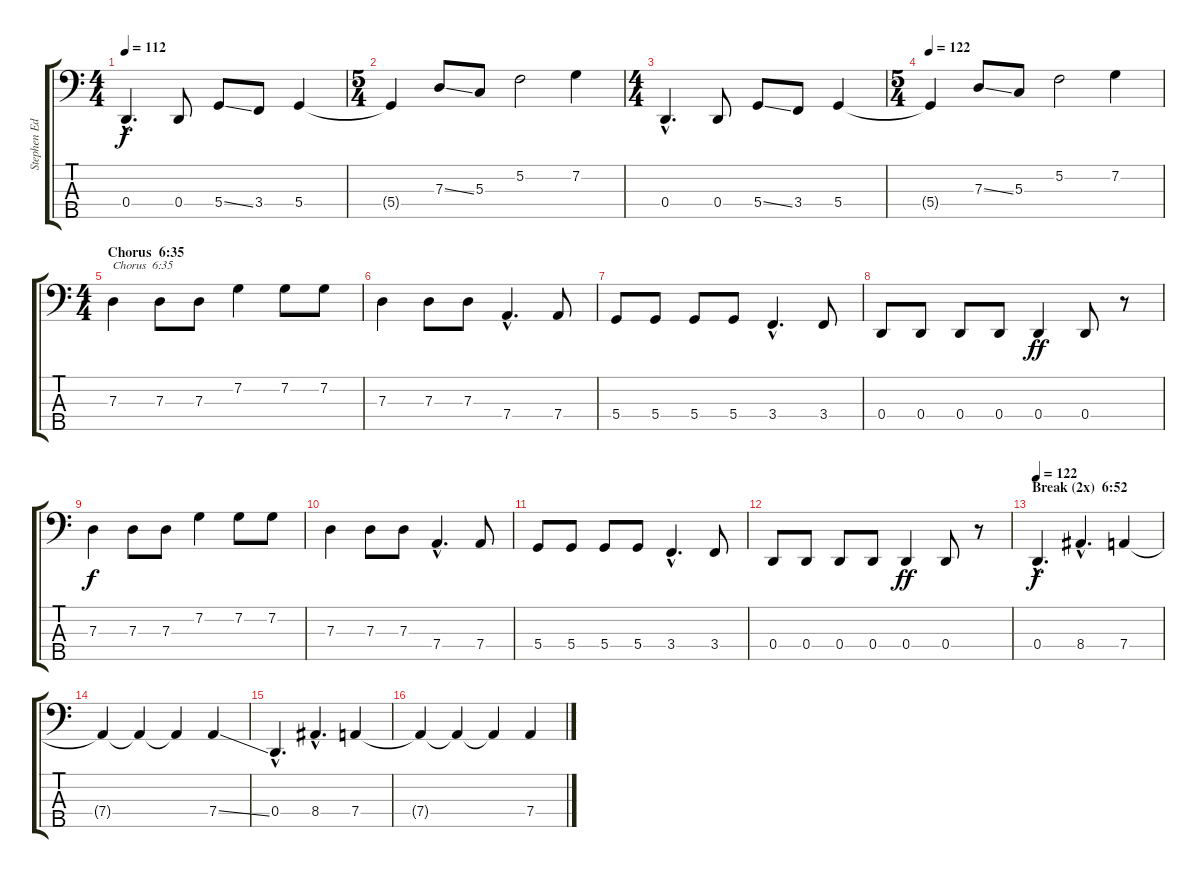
\track ("Stephen Edmondson" "Stephen Ed") {instrument electricbasspick}
\staff {score tabs}
\tuning (F2 C2 G1 D1 A0) {hide}
\ts (4 4)
\tempo 112
\clef f4
\ks c
0.4{hac}.4{d dy f} 0.4.8 5.4{ss}.8 3.4.8 5.4.4 |
\ts (5 4)
5.4{t}.4 7.3{ss}.8 5.3.8 5.2.2 7.2.4 |
\ts (4 4)
0.4{hac}.4{d} 0.4.8 5.4{ss}.8 3.4.8 5.4.4 |
\ts (5 4)
\tempo 122
5.4{t}.4 7.3{ss}.8 5.3.8 5.2.2 7.2.4 |
\ts (4 4)
\section ("" "Chorus  6:35")
7.3.4{txt "Chorus  6:35"} 7.3.8 7.3.8 7.2.4 7.2.8 7.2.8 |
7.3.4 7.3.8 7.3.8 7.4{hac}.4{d} 7.4.8 |
5.4.8 5.4.8 5.4.8 5.4.8 3.4{hac}.4{d} 3.4.8 |
0.4.8 0.4.8 0.4.8 0.4.8 0.4.4{dy ff} 0.4.8 r.8 |
7.3.4{dy f} 7.3.8 7.3.8 7.2.4 7.2.8 7.2.8 |
7.3.4 7.3.8 7.3.8 7.4{hac}.4{d} 7.4.8 |
5.4.8 5.4.8 5.4.8 5.4.8 3.4{hac}.4{d} 3.4.8 |
0.4.8 0.4.8 0.4.8 0.4.8 0.4.4{dy ff} 0.4.8 r.8 |
\section ("" "Break (2x)  6:52")
\tempo 122
0.4{hac}.4{d dy f} 8.4{hac}.4{d} 7.4.4 |
7.4{t}.4 7.4{t}.4 7.4{t}.4 7.4{ss}.4 |
0.4{hac}.4{d} 8.4{hac}.4{d} 7.4.4 |
7.4{t}.4 7.4{t}.4 7.4{t}.4 7.4{ss}.4
